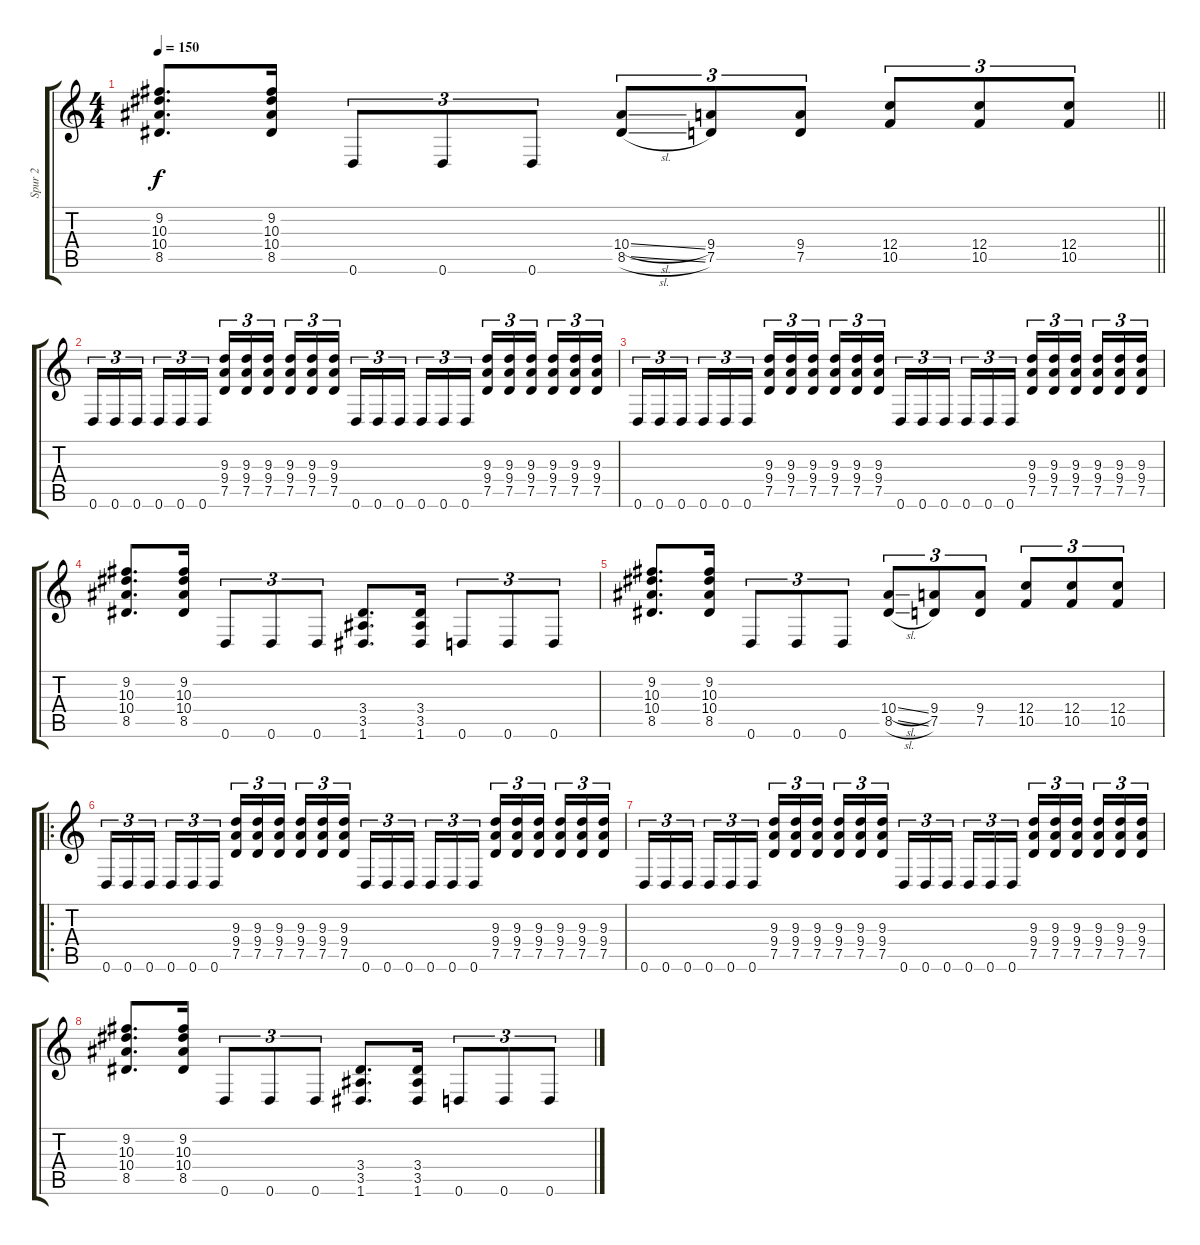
\track ("Spur 2" "Spur 2") {instrument distortionguitar}
\staff {score tabs}
\tuning (D4 A3 F3 C3 G2 D2) {hide}
\ts (4 4)
\tempo 150
\clef g2
\barLineRight lightlight
\ks c
(9.2 10.3 10.4 8.5).8{d dy f} (9.2 10.3 10.4 8.5).16 0.6.8{tu (3 2)} 0.6.8{tu (3 2)} 0.6.8{tu (3 2)} (10.4{sl} 8.5{sl}).8{tu (3 2)} (9.4 7.5).8{tu (3 2)} (9.4 7.5).8{tu (3 2)} (12.4 10.5).8{tu (3 2)} (12.4 10.5).8{tu (3 2)} (12.4 10.5).8{tu (3 2)} |
0.6.16{tu (3 2)} 0.6.16{tu (3 2)} 0.6.16{tu (3 2) beam splitsecondary} 0.6.16{tu (3 2)} 0.6.16{tu (3 2)} 0.6.16{tu (3 2)} (9.3 9.4 7.5).16{tu (3 2)} (9.3 9.4 7.5).16{tu (3 2)} (9.3 9.4 7.5).16{tu (3 2) beam splitsecondary} (9.3 9.4 7.5).16{tu (3 2)} (9.3 9.4 7.5).16{tu (3 2)} (9.3 9.4 7.5).16{tu (3 2)} 0.6.16{tu (3 2)} 0.6.16{tu (3 2)} 0.6.16{tu (3 2) beam splitsecondary} 0.6.16{tu (3 2)} 0.6.16{tu (3 2)} 0.6.16{tu (3 2)} (9.3 9.4 7.5).16{tu (3 2)} (9.3 9.4 7.5).16{tu (3 2)} (9.3 9.4 7.5).16{tu (3 2) beam splitsecondary} (9.3 9.4 7.5).16{tu (3 2)} (9.3 9.4 7.5).16{tu (3 2)} (9.3 9.4 7.5).16{tu (3 2)} |
0.6.16{tu (3 2)} 0.6.16{tu (3 2)} 0.6.16{tu (3 2) beam splitsecondary} 0.6.16{tu (3 2)} 0.6.16{tu (3 2)} 0.6.16{tu (3 2)} (9.3 9.4 7.5).16{tu (3 2)} (9.3 9.4 7.5).16{tu (3 2)} (9.3 9.4 7.5).16{tu (3 2) beam splitsecondary} (9.3 9.4 7.5).16{tu (3 2)} (9.3 9.4 7.5).16{tu (3 2)} (9.3 9.4 7.5).16{tu (3 2)} 0.6.16{tu (3 2)} 0.6.16{tu (3 2)} 0.6.16{tu (3 2) beam splitsecondary} 0.6.16{tu (3 2)} 0.6.16{tu (3 2)} 0.6.16{tu (3 2)} (9.3 9.4 7.5).16{tu (3 2)} (9.3 9.4 7.5).16{tu (3 2)} (9.3 9.4 7.5).16{tu (3 2) beam splitsecondary} (9.3 9.4 7.5).16{tu (3 2)} (9.3 9.4 7.5).16{tu (3 2)} (9.3 9.4 7.5).16{tu (3 2)} |
(9.2 10.3 10.4 8.5).8{d} (9.2 10.3 10.4 8.5).16 0.6.8{tu (3 2)} 0.6.8{tu (3 2)} 0.6.8{tu (3 2)} (3.4 3.5 1.6).8{d} (3.4 3.5 1.6).16 0.6.8{tu (3 2)} 0.6.8{tu (3 2)} 0.6.8{tu (3 2)} |
(9.2 10.3 10.4 8.5).8{d} (9.2 10.3 10.4 8.5).16 0.6.8{tu (3 2)} 0.6.8{tu (3 2)} 0.6.8{tu (3 2)} (10.4{sl} 8.5{sl}).8{tu (3 2)} (9.4 7.5).8{tu (3 2)} (9.4 7.5).8{tu (3 2)} (12.4 10.5).8{tu (3 2)} (12.4 10.5).8{tu (3 2)} (12.4 10.5).8{tu (3 2)} |
\ro
0.6.16{tu (3 2)} 0.6.16{tu (3 2)} 0.6.16{tu (3 2) beam splitsecondary} 0.6.16{tu (3 2)} 0.6.16{tu (3 2)} 0.6.16{tu (3 2)} (9.3 9.4 7.5).16{tu (3 2)} (9.3 9.4 7.5).16{tu (3 2)} (9.3 9.4 7.5).16{tu (3 2) beam splitsecondary} (9.3 9.4 7.5).16{tu (3 2)} (9.3 9.4 7.5).16{tu (3 2)} (9.3 9.4 7.5).16{tu (3 2)} 0.6.16{tu (3 2)} 0.6.16{tu (3 2)} 0.6.16{tu (3 2) beam splitsecondary} 0.6.16{tu (3 2)} 0.6.16{tu (3 2)} 0.6.16{tu (3 2)} (9.3 9.4 7.5).16{tu (3 2)} (9.3 9.4 7.5).16{tu (3 2)} (9.3 9.4 7.5).16{tu (3 2) beam splitsecondary} (9.3 9.4 7.5).16{tu (3 2)} (9.3 9.4 7.5).16{tu (3 2)} (9.3 9.4 7.5).16{tu (3 2)} |
0.6.16{tu (3 2)} 0.6.16{tu (3 2)} 0.6.16{tu (3 2) beam splitsecondary} 0.6.16{tu (3 2)} 0.6.16{tu (3 2)} 0.6.16{tu (3 2)} (9.3 9.4 7.5).16{tu (3 2)} (9.3 9.4 7.5).16{tu (3 2)} (9.3 9.4 7.5).16{tu (3 2) beam splitsecondary} (9.3 9.4 7.5).16{tu (3 2)} (9.3 9.4 7.5).16{tu (3 2)} (9.3 9.4 7.5).16{tu (3 2)} 0.6.16{tu (3 2)} 0.6.16{tu (3 2)} 0.6.16{tu (3 2) beam splitsecondary} 0.6.16{tu (3 2)} 0.6.16{tu (3 2)} 0.6.16{tu (3 2)} (9.3 9.4 7.5).16{tu (3 2)} (9.3 9.4 7.5).16{tu (3 2)} (9.3 9.4 7.5).16{tu (3 2) beam splitsecondary} (9.3 9.4 7.5).16{tu (3 2)} (9.3 9.4 7.5).16{tu (3 2)} (9.3 9.4 7.5).16{tu (3 2)} |
(9.2 10.3 10.4 8.5).8{d} (9.2 10.3 10.4 8.5).16 0.6.8{tu (3 2)} 0.6.8{tu (3 2)} 0.6.8{tu (3 2)} (3.4 3.5 1.6).8{d} (3.4 3.5 1.6).16 0.6.8{tu (3 2)} 0.6.8{tu (3 2)} 0.6.8{tu (3 2)}
